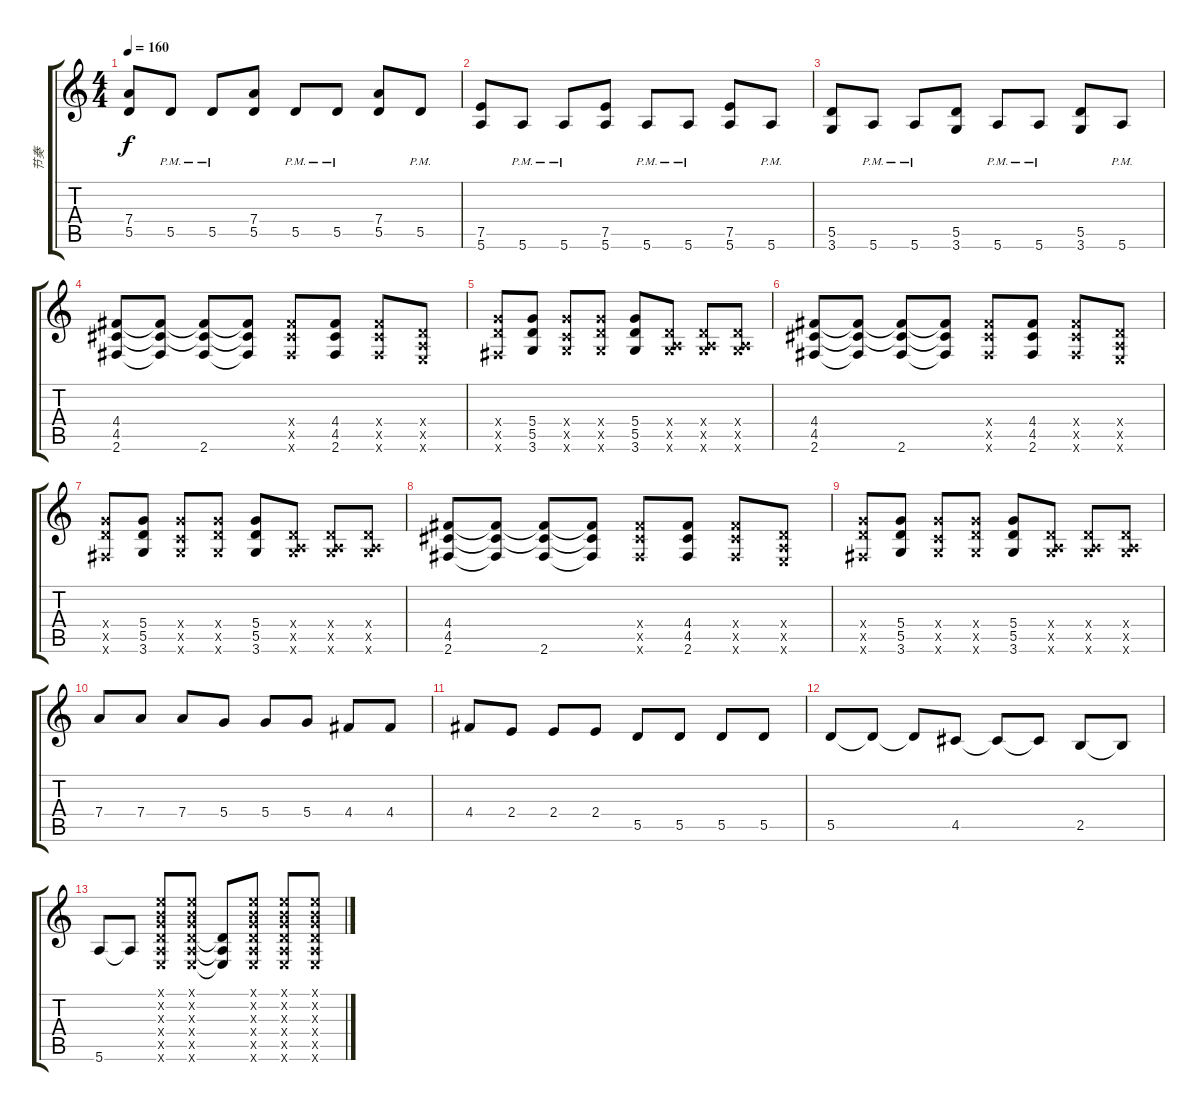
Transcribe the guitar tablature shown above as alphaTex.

\track ("节奏" "节奏") {instrument distortionguitar}
\staff {score tabs}
\tuning (E4 B3 G3 D3 A2 E2) {hide}
\ts (4 4)
\tempo 160
\clef g2
\ks c
(7.4 5.5).8{dy f} 5.5{pm}.8 5.5{pm}.8 (7.4 5.5).8 5.5{pm}.8 5.5{pm}.8 (7.4 5.5).8 5.5{pm}.8 |
(7.5 5.6).8 5.6{pm}.8 5.6{pm}.8 (7.5 5.6).8 5.6{pm}.8 5.6{pm}.8 (7.5 5.6).8 5.6{pm}.8 |
(5.5 3.6).8 5.6{pm}.8 5.6{pm}.8 (5.5 3.6).8 5.6{pm}.8 5.6{pm}.8 (5.5 3.6).8 5.6{pm}.8 |
(4.4 4.5 2.6).8 (4.4{t} 4.5{t} 2.6{t}).8 (4.4{t} 4.5{t} 2.6).8 (4.4{t} 4.5{t} 2.6{t}).8 (4.4{x} 4.5{x} 2.6{x}).8 (4.4 4.5 2.6).8 (4.4{x} 4.5{x} 2.6{x}).8 (0.4{x} 0.5{x} 0.6{x}).8 |
(5.4{x} 5.5{x} 2.6{x}).8 (5.4 5.5 3.6).8 (5.4{x} 3.5{x} 3.6{x}).8 (5.4{x} 5.5{x} 3.6{x}).8 (5.4 5.5 3.6).8 (0.4{x} 0.5{x} 3.6{x}).8 (0.4{x} 0.5{x} 3.6{x}).8 (0.4{x} 0.5{x} 3.6{x}).8 |
(4.4 4.5 2.6).8 (4.4{t} 4.5{t} 2.6{t}).8 (4.4{t} 4.5{t} 2.6).8 (4.4{t} 4.5{t} 2.6{t}).8 (4.4{x} 4.5{x} 2.6{x}).8 (4.4 4.5 2.6).8 (4.4{x} 4.5{x} 2.6{x}).8 (0.4{x} 0.5{x} 0.6{x}).8 |
(5.4{x} 5.5{x} 2.6{x}).8 (5.4 5.5 3.6).8 (5.4{x} 3.5{x} 3.6{x}).8 (5.4{x} 5.5{x} 3.6{x}).8 (5.4 5.5 3.6).8 (0.4{x} 0.5{x} 3.6{x}).8 (0.4{x} 0.5{x} 3.6{x}).8 (0.4{x} 0.5{x} 3.6{x}).8 |
(4.4 4.5 2.6).8 (4.4{t} 4.5{t} 2.6{t}).8 (4.4{t} 4.5{t} 2.6).8 (4.4{t} 4.5{t} 2.6{t}).8 (4.4{x} 4.5{x} 2.6{x}).8 (4.4 4.5 2.6).8 (4.4{x} 4.5{x} 2.6{x}).8 (0.4{x} 0.5{x} 0.6{x}).8 |
(5.4{x} 5.5{x} 2.6{x}).8 (5.4 5.5 3.6).8 (5.4{x} 3.5{x} 3.6{x}).8 (5.4{x} 5.5{x} 3.6{x}).8 (5.4 5.5 3.6).8 (0.4{x} 0.5{x} 3.6{x}).8 (0.4{x} 0.5{x} 3.6{x}).8 (0.4{x} 0.5{x} 3.6{x}).8 |
7.4.8 7.4.8 7.4.8 5.4.8 5.4.8 5.4.8 4.4.8 4.4.8 |
4.4.8 2.4.8 2.4.8 2.4.8 5.5.8 5.5.8 5.5.8 5.5.8 |
5.5.8 5.5{t}.8 5.5{t}.8 4.5.8 4.5{t}.8 4.5{t}.8 2.5.8 2.5{t}.8 |
5.6.8 5.6{t}.8 (0.1{x} 0.2{x} 0.3{x} 0.4{x} 0.5{x} 0.6{x}).8 (0.1{x} 0.2{x} 0.3{x} 0.4{x} 0.5{x} 0.6{x}).8 (0.4{t} 0.5{t} 0.6{t}).8 (0.1{x} 0.2{x} 0.3{x} 0.4{x} 0.5{x} 0.6{x}).8 (0.1{x} 0.2{x} 0.3{x} 0.4{x} 0.5{x} 0.6{x}).8 (0.1{x} 0.2{x} 0.3{x} 0.4{x} 0.5{x} 0.6{x}).8
